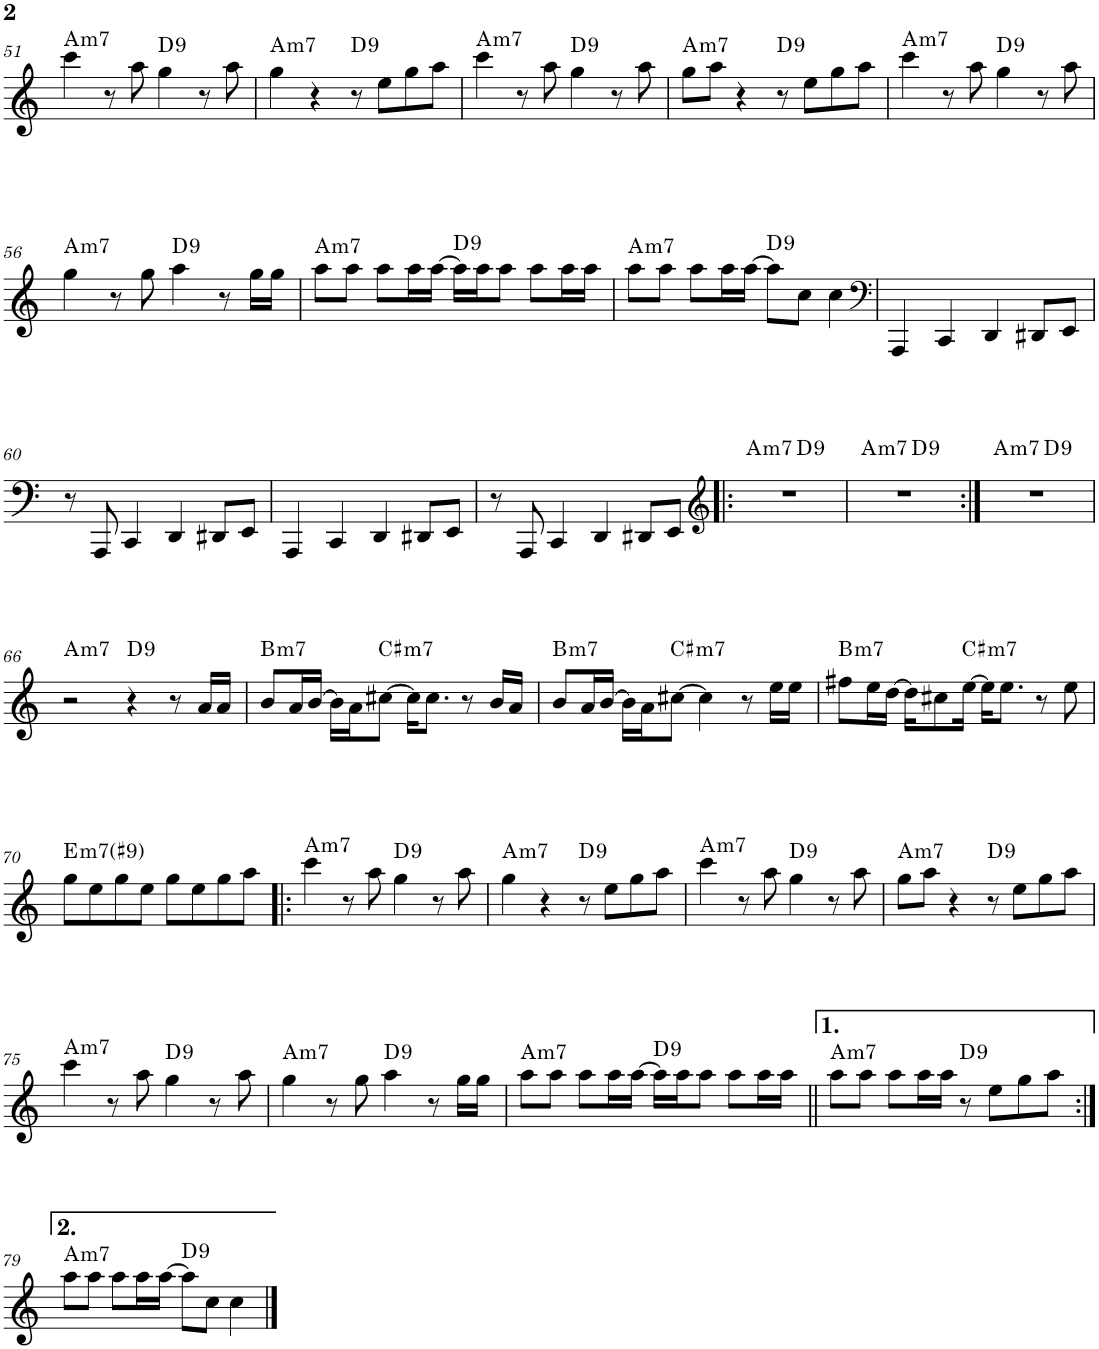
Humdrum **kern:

**kern	**harte
*part1	*part1
*staff1	*
*I"P1	*
!!LO:PB:g=z
*clefG2	*
*k[]	*
*M4/4	*
=51	=51
!	!LO:H:kt=m7
4ccc\	A:min7
8r	.
8aa\	.
!	!LO:H:kt=9
4gg\	D:9
8r	.
8aa\	.
=52	=52
!	!LO:H:kt=m7
4gg\	A:min7
4r	.
!	!LO:H:kt=9
8r	D:9
8ee\L	.
8gg\	.
8aa\J	.
=53	=53
!	!LO:H:kt=m7
4ccc\	A:min7
8r	.
8aa\	.
!	!LO:H:kt=9
4gg\	D:9
8r	.
8aa\	.
=54	=54
!	!LO:H:kt=m7
8gg\L	A:min7
8aa\J	.
4r	.
!	!LO:H:kt=9
8r	D:9
8ee\L	.
8gg\	.
8aa\J	.
=55	=55
!	!LO:H:kt=m7
4ccc\	A:min7
8r	.
8aa\	.
!	!LO:H:kt=9
4gg\	D:9
8r	.
8aa\	.
!!LO:LB:g=z
=56	=56
!	!LO:H:kt=m7
4gg\	A:min7
8r	.
8gg\	.
!	!LO:H:kt=9
4aa\	D:9
8r	.
16gg\LL	.
16gg\JJ	.
=57	=57
!	!LO:H:kt=m7
8aa\L	A:min7
8aa\J	.
8aa\L	.
16aa\L	.
[16aa\JJ	.
!	!LO:H:kt=9
16aa\LL]	D:9
16aa\J	.
8aa\J	.
8aa\L	.
16aa\L	.
16aa\JJ	.
=58	=58
!	!LO:H:kt=m7
8aa\L	A:min7
8aa\J	.
8aa\L	.
16aa\L	.
[16aa\JJ	.
!	!LO:H:kt=9
8aa\L]	D:9
8cc\J	.
4cc\	.
=59	=59
*clefF4	*
4AAA/	.
4CC/	.
4DD/	.
8DD#X/L	.
8EE/J	.
!!LO:LB:g=z
=60	=60
8r	.
8AAA/	.
4CC/	.
4DD/	.
8DD#X/L	.
8EE/J	.
=61	=61
4AAA/	.
4CC/	.
4DD/	.
8DD#X/L	.
8EE/J	.
=62	=62
8r	.
8AAA/	.
4CC/	.
4DD/	.
8DD#X/L	.
8EE/J	.
=63!|:	=63!|:
*clefG2	*
!	!LO:H:kt=m7
*^	*
1r	2ryy	A:min7
!	!	!LO:H:kt=9
.	2ryy	D:9
=64	=64	=64
!	!	!LO:H:kt=m7
1r	2ryy	A:min7
!	!	!LO:H:kt=9
.	2ryy	D:9
=65:|!	=65:|!	=65:|!
!	!	!LO:H:kt=m7
1r	2ryy	A:min7
!	!	!LO:H:kt=9
.	2ryy	D:9
!!LO:LB:g=z	!!
=66	=66	=66
!	!	!LO:H:kt=m7
*v	*v	*
2r	A:min7
!	!LO:H:kt=9
4r	D:9
8r	.
16a/LL	.
16a/JJ	.
=67	=67
!	!LO:H:kt=m7
8b/L	B:min7
16a/L	.
[16b/JJ	.
16b\LL]	.
16a\J	.
!	!LO:H:kt=m7
[8cc#X\J	C#:min7
16cc#\KL]	.
8.cc#\J	.
8r	.
16b/LL	.
16a/JJ	.
=68	=68
!	!LO:H:kt=m7
8b/L	B:min7
16a/L	.
[16b/JJ	.
16b\LL]	.
16a\J	.
!	!LO:H:kt=m7
[8cc#X\J	C#:min7
4cc#\]	.
8r	.
16ee\LL	.
16ee\JJ	.
=69	=69
!	!LO:H:kt=m7
8ff#X\L	B:min7
16ee\L	.
[16dd\JJ	.
16dd\KL]	.
8cc#X\	.
!	!LO:H:kt=m7
[16ee\Jk	C#:min7
16ee\KL]	.
8.ee\J	.
8r	.
8ee\	.
!!LO:LB:g=z
=70	=70
!	!LO:H:kt=m7
8gg\L	E:min7(#9)
8ee\	.
8gg\	.
8ee\J	.
8gg\L	.
8ee\	.
8gg\	.
8aa\J	.
=71!|:	=71!|:
!	!LO:H:kt=m7
4ccc\	A:min7
8r	.
8aa\	.
!	!LO:H:kt=9
4gg\	D:9
8r	.
8aa\	.
=72	=72
!	!LO:H:kt=m7
4gg\	A:min7
4r	.
!	!LO:H:kt=9
8r	D:9
8ee\L	.
8gg\	.
8aa\J	.
=73	=73
!	!LO:H:kt=m7
4ccc\	A:min7
8r	.
8aa\	.
!	!LO:H:kt=9
4gg\	D:9
8r	.
8aa\	.
=74	=74
!	!LO:H:kt=m7
8gg\L	A:min7
8aa\J	.
4r	.
!	!LO:H:kt=9
8r	D:9
8ee\L	.
8gg\	.
8aa\J	.
!!LO:LB:g=z
=75	=75
!	!LO:H:kt=m7
4ccc\	A:min7
8r	.
8aa\	.
!	!LO:H:kt=9
4gg\	D:9
8r	.
8aa\	.
=76	=76
!	!LO:H:kt=m7
4gg\	A:min7
8r	.
8gg\	.
!	!LO:H:kt=9
4aa\	D:9
8r	.
16gg\LL	.
16gg\JJ	.
=77	=77
!	!LO:H:kt=m7
8aa\L	A:min7
8aa\J	.
8aa\L	.
16aa\L	.
[16aa\JJ	.
!	!LO:H:kt=9
16aa\LL]	D:9
16aa\J	.
8aa\J	.
8aa\L	.
16aa\L	.
16aa\JJ	.
=78||	=78||
!	!LO:H:kt=m7
8aa\L	A:min7
8aa\J	.
8aa\L	.
16aa\L	.
16aa\JJ	.
!	!LO:H:kt=9
8r	D:9
8ee\L	.
8gg\	.
8aa\J	.
!!LO:LB:g=z
=79:|!	=79:|!
!	!LO:H:kt=m7
8aa\L	A:min7
8aa\J	.
8aa\L	.
16aa\L	.
[16aa\JJ	.
!	!LO:H:kt=9
8aa\L]	D:9
8cc\J	.
4cc\	.
==	==
*-	*-
